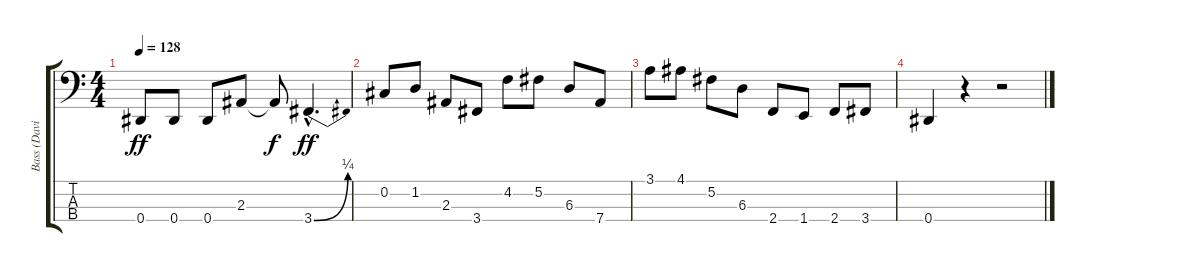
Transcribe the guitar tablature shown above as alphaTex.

\track ("Bass (David Ellefson)" "Bass (Davi") {instrument electricbasspick}
\staff {score tabs}
\tuning (Gb2 Db2 Ab1 Eb1) {hide}
\ts (4 4)
\tempo 128
\clef f4
\ks c
0.4.8{dy ff} 0.4.8 0.4.8 2.3.8 2.3{t}.8{dy f} 3.4{be (bend 0 0 60 1) hac}.4{d dy ff} |
0.2.8 1.2.8 2.3.8 3.4.8 4.2.8 5.2.8 6.3.8 7.4.8 |
3.1.8 4.1.8 5.2.8 6.3.8 2.4.8 1.4.8 2.4.8 3.4.8 |
0.4.4 r.4 r.2
